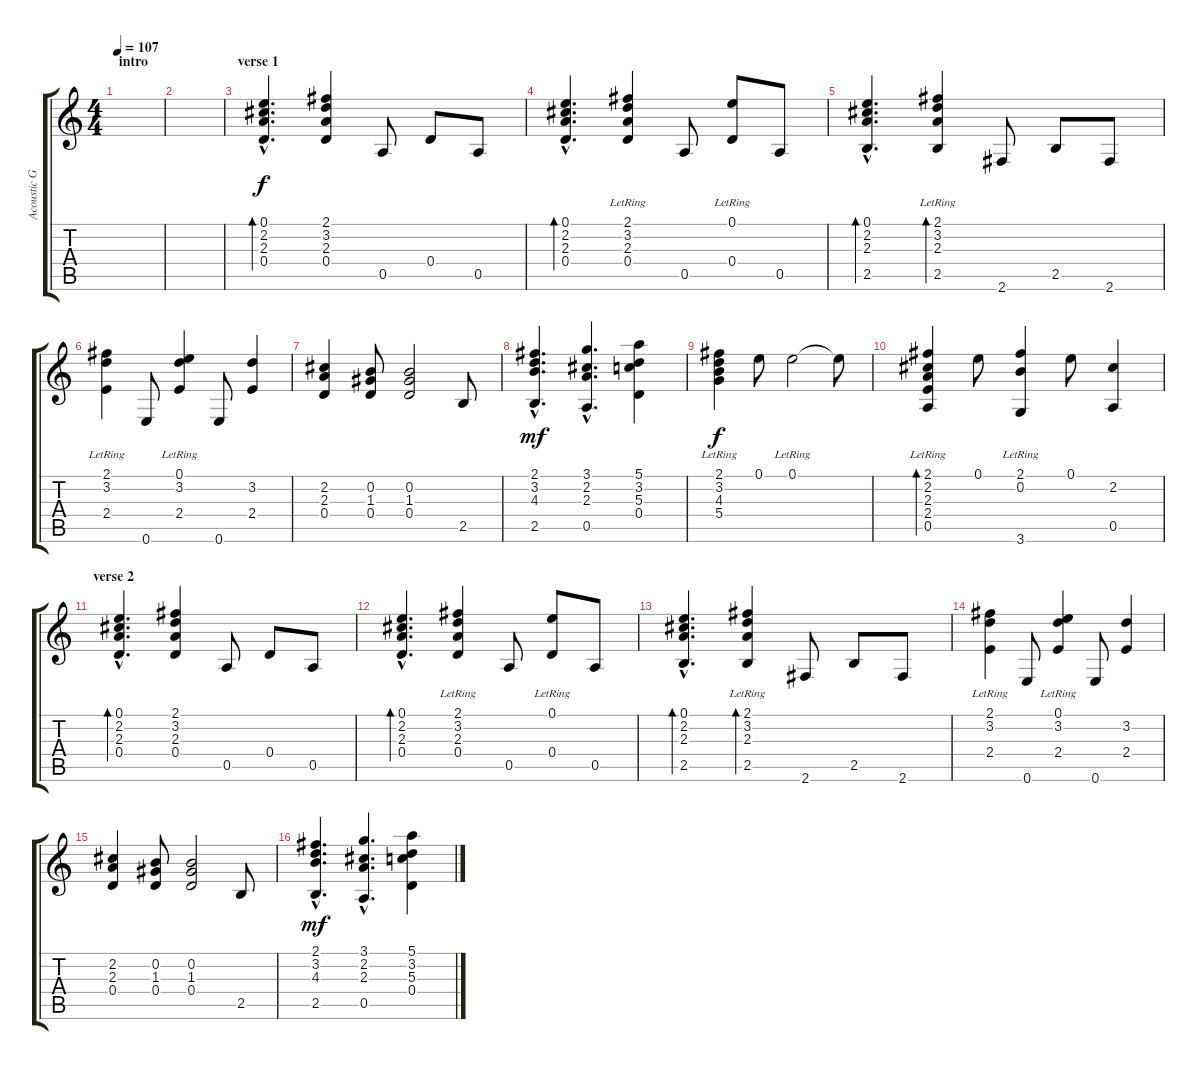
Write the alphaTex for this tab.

\track ("Acoustic Guitar (May)" "Acoustic G") {instrument acousticguitarsteel}
\staff {score tabs}
\tuning (E4 B3 G3 D3 A2 E2) {hide}
\ts (4 4)
\section ("" "intro ")
\tempo 107
\clef g2
\ks c
|
|
\section ("" "verse 1")
(0.1{hac} 2.2{hac} 2.3{hac} 0.4{hac}).4{d bd 240} (2.1 3.2 2.3 0.4).4 0.5.8 0.4.8 0.5.8 |
(0.1{hac} 2.2{hac} 2.3{hac} 0.4{hac}).4{d bd 240} (2.1{lr} 3.2{lr} 2.3{lr} 0.4).4 0.5.8 (0.1{lr} 0.4).8 0.5.8 |
(0.1{hac} 2.2{hac} 2.3{hac} 2.5{hac}).4{d bd 240} (2.1{lr} 3.2{lr} 2.3{lr} 2.5).4{bd 240} 2.6.8 2.5.8 2.6.8 |
(2.1{lr} 3.2{lr} 2.4{lr}).4 0.6.8 (0.1{lr} 3.2{lr} 2.4{lr}).4 0.6.8 (3.2 2.4).4 |
(2.2 2.3 0.4).4 (0.2 1.3 0.4).8 (0.2 1.3 0.4).2 2.5.8 |
(2.1{hac} 3.2{hac} 4.3{hac} 2.5{hac}).4{d dy mf} (3.1{hac} 2.2{hac} 2.3{hac} 0.5{hac}).4{d} (5.1 3.2 5.3 0.4).4 |
(2.1 3.2{lr} 4.3{lr} 5.4{lr}).4{dy f} 0.1.8 0.1{lr}.2 0.1{t}.8 |
(2.1 2.2 2.3{lr} 2.4{lr} 0.5{lr}).4{bd 240} 0.1.8 (2.1 0.2 3.6{lr}).4 0.1.8 (2.2 0.5).4 |
\section ("" "verse 2")
(0.1{hac} 2.2{hac} 2.3{hac} 0.4{hac}).4{d bd 240} (2.1 3.2 2.3 0.4).4 0.5.8 0.4.8 0.5.8 |
(0.1{hac} 2.2{hac} 2.3{hac} 0.4{hac}).4{d bd 240} (2.1{lr} 3.2{lr} 2.3{lr} 0.4).4 0.5.8 (0.1{lr} 0.4).8 0.5.8 |
(0.1{hac} 2.2{hac} 2.3{hac} 2.5{hac}).4{d bd 240} (2.1{lr} 3.2{lr} 2.3{lr} 2.5).4{bd 240} 2.6.8 2.5.8 2.6.8 |
(2.1{lr} 3.2{lr} 2.4{lr}).4 0.6.8 (0.1{lr} 3.2{lr} 2.4{lr}).4 0.6.8 (3.2 2.4).4 |
(2.2 2.3 0.4).4 (0.2 1.3 0.4).8 (0.2 1.3 0.4).2 2.5.8 |
(2.1{hac} 3.2{hac} 4.3{hac} 2.5{hac}).4{d dy mf} (3.1{hac} 2.2{hac} 2.3{hac} 0.5{hac}).4{d} (5.1 3.2 5.3 0.4).4
